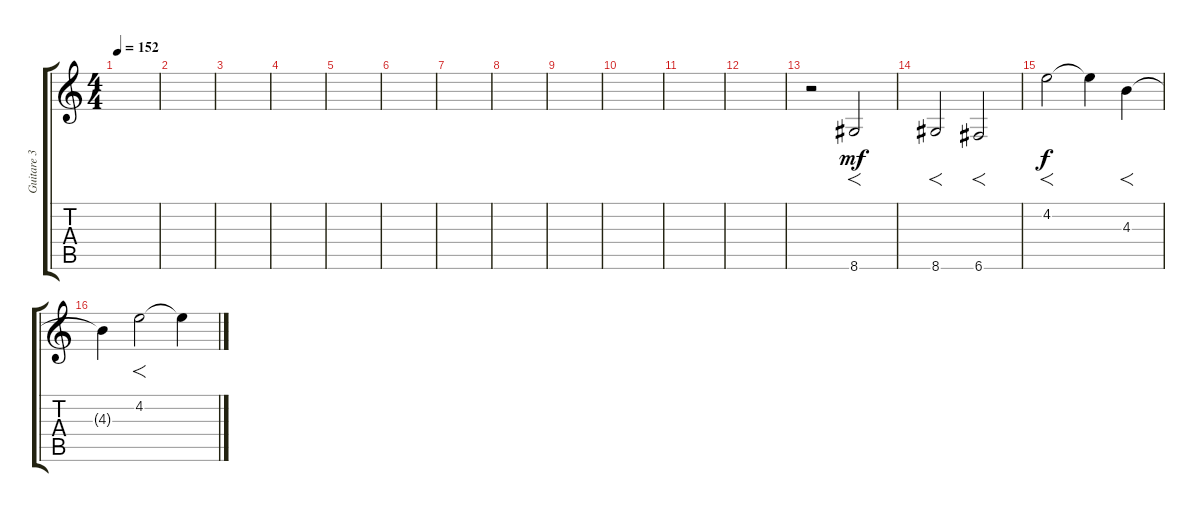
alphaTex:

\track ("Guitare 3" "Guitare 3") {instrument acousticguitarsteel}
\staff {score tabs}
\tuning (Eb4 C4 G3 C3 G2 C2) {hide}
\ts (4 4)
\section ("" "")
\tempo 152
\clef g2
\ks c
|
|
|
|
|
|
|
|
|
|
|
|
r.2{volume 13 instrument distortionguitar} 8.6.2{f dy mf} |
8.6.2{f} 6.6.2{f} |
4.2.2{f dy f} 4.2{t}.4 4.3.4{f} |
4.3{t}.4 4.2.2{f} 4.2{t}.4
